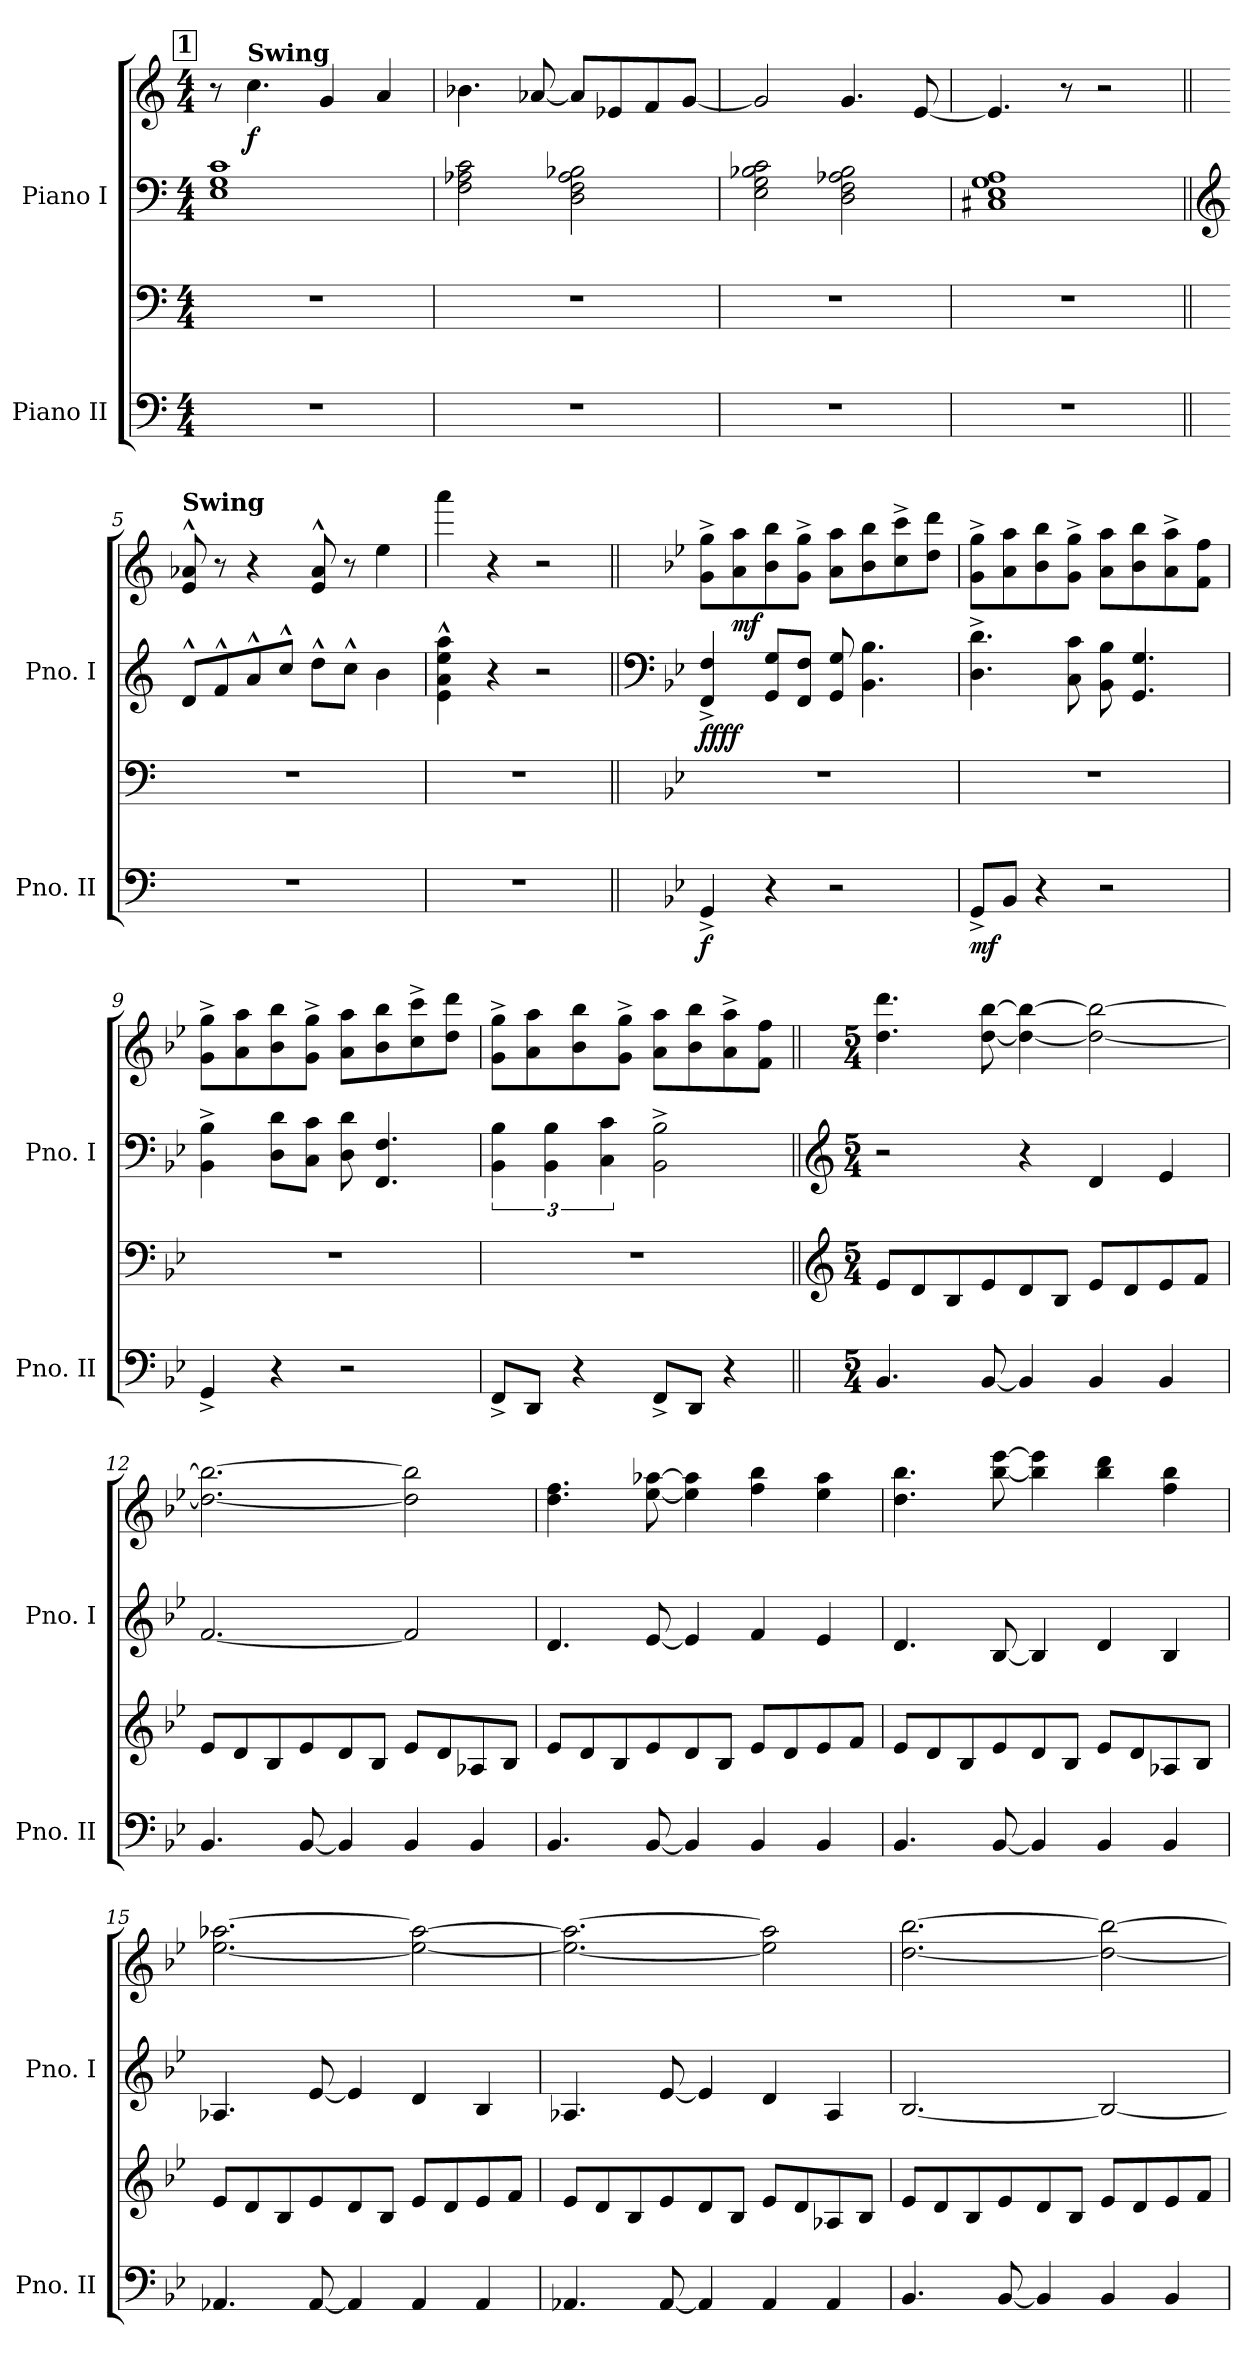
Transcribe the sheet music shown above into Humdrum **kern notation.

**kern	**kern	**dynam	**kern	**kern	**dynam
*part2	*part2	*part2	*part1	*part1	*part1
*staff4	*staff3	*staff3/4	*staff2	*staff1	*staff1/2
*I"Piano II	*	*	*I"Piano I	*	*
*I'Pno. II	*	*	*I'Pno. I	*	*
*clefF4	*clefF4	*	*clefF4	*clefG2	*
*k[]	*k[]	*	*k[]	*k[]	*
*M4/4	*M4/4	*	*M4/4	*M4/4	*
!!LO:REH:place=s1:a:B:fs=14:t=1
=1	=1	=1	=1	=1	=1
1r	1r	.	1E 1G 1c	8r	.
*	*	*	*	*MM224	*
!	!	!	!	!LO:TX:B:t=Swing	!
!	!	!	!	!	!LO:DY:b
.	.	.	.	4.cc\	f
.	.	.	.	4g/	.
.	.	.	.	4a/	.
=2	=2	=2	=2	=2	=2
1r	1r	.	2F\ 2A-X\ 2c\	4.b-X\	.
.	.	.	.	[8a-X/	.
.	.	.	2D\ 2F\ 2A-\ 2B-X\	8a-/L]	.
.	.	.	.	8e-X/	.
.	.	.	.	8f/	.
.	.	.	.	[8g/J	.
=3	=3	=3	=3	=3	=3
1r	1r	.	2E\ 2G\ 2B-X\ 2c\	2g/]	.
.	.	.	2D\ 2F\ 2A-X\ 2B-\	4.g/	.
.	.	.	.	[8e/	.
=4	=4	=4	=4	=4	=4
1r	1r	.	1C#X 1E 1G 1A	4.e/]	.
.	.	.	.	8r	.
.	.	.	.	2r	.
=5||	=5||	=5||	=5||	=5||	=5||
!!LO:REH:place=s1:a:B:fs=14:t=2
*	*	*	*clefG2	*	*
*	*	*	*	*MM120	*
!	!	!	!	!LO:TX:B:t=Swing	!
1r	1r	.	8d^^/L	8e/^^ 8a-X/^^	.
.	.	.	8f^^/	8r	.
.	.	.	8a^^/	4r	.
.	.	.	8cc^^/J	.	.
.	.	.	8dd^^\L	8e/^^ 8a-/^^	.
.	.	.	8cc^^\J	8r	.
.	.	.	4b\	4ee\	.
=6	=6	=6	=6	=6	=6
1r	1r	.	4e\^^ 4a\^^ 4ee\^^ 4aa\^^	4aaa\	.
.	.	.	4r	4r	.
.	.	.	2r	2r	.
=7||	=7||	=7||	=7||	=7||	=7||
!!LO:REH:place=s1:a:B:fs=14:t=3
*	*	*	*clefF4	*	*
*k[b-e-]	*k[b-e-]	*	*k[b-e-]	*k[b-e-]	*
*	*	*	*	*MM152	*
!	!	!LO:DY:b=2	!	!	!LO:DY:b=2
!	!	!	!	!	!LO:DY:n=1:b
4GG^/	1r	f	4FF/^ 4F/^	8g\^ 8gg\^L	fff f
!	!	!	!	!	!LO:DY:n=2:b
.	.	.	.	8a\ 8aa\	mf
4r	.	.	8GG/ 8G/L	8b-\ 8bb-\	.
.	.	.	8FF/ 8F/J	8g\^ 8gg\^J	.
2r	.	.	8GG/ 8G/	8a\ 8aa\L	.
.	.	.	4.BB-\ 4.B-\	8b-\ 8bb-\	.
.	.	.	.	8cc\^ 8ccc\^	.
.	.	.	.	8dd\ 8ddd\J	.
!!LO:LB:g=z
=8	=8	=8	=8	=8	=8
!	!	!LO:DY:b=2	!	!	!
8GG^/L	1r	mf	4.D\^ 4.d\^	8g\^ 8gg\^L	.
8BB-/J	.	.	.	8a\ 8aa\	.
4r	.	.	.	8b-\ 8bb-\	.
.	.	.	8C\ 8c\	8g\^ 8gg\^J	.
2r	.	.	8BB-\ 8B-\	8a\ 8aa\L	.
.	.	.	4.GG/ 4.G/	8b-\ 8bb-\	.
.	.	.	.	8a\^ 8aa\^	.
.	.	.	.	8f\ 8ff\J	.
=9	=9	=9	=9	=9	=9
4GG^/	1r	.	4BB-\^ 4B-\^	8g\^ 8gg\^L	.
.	.	.	.	8a\ 8aa\	.
4r	.	.	8D\ 8d\L	8b-\ 8bb-\	.
.	.	.	8C\ 8c\J	8g\^ 8gg\^J	.
2r	.	.	8D\ 8d\	8a\ 8aa\L	.
.	.	.	4.FF/ 4.F/	8b-\ 8bb-\	.
.	.	.	.	8cc\^ 8ccc\^	.
.	.	.	.	8dd\ 8ddd\J	.
=10	=10	=10	=10	=10	=10
8FF^/L	1r	.	6BB-\ 6B-\	8g\^ 8gg\^L	.
8DD/J	.	.	.	8a\ 8aa\	.
.	.	.	6BB-\ 6B-\	.	.
4r	.	.	.	8b-\ 8bb-\	.
.	.	.	6C\ 6c\	.	.
.	.	.	.	8g\^ 8gg\^J	.
8FF^/L	.	.	2BB-\^ 2B-\^	8a\ 8aa\L	.
8DD/J	.	.	.	8b-\ 8bb-\	.
4r	.	.	.	8a\^ 8aa\^	.
.	.	.	.	8f\Z 8ff\ZJ	.
=11||	=11||	=11||	=11||	=11||	=11||
!!LO:REH:place=s1:a:B:fs=14:t=4
*	*clefG2	*	*clefG2	*	*
*M5/4	*M5/4	*	*M5/4	*M5/4	*
*	*	*	*	*MM160	*
4.BB-/	8e-/L	.	2r	4.dd\ 4.ddd\	.
.	8d/	.	.	.	.
.	8B-/	.	.	.	.
[8BB-/	8e-/	.	.	[8dd\ [8bb-\	.
4BB-/]	8d/	.	4r	4dd\_ 4bb-\_	.
.	8B-/J	.	.	.	.
4BB-/	8e-/L	.	4d/	2dd\_ 2bb-\_	.
.	8d/	.	.	.	.
4BB-/	8e-/	.	4e-/	.	.
.	8f/J	.	.	.	.
=12	=12	=12	=12	=12	=12
4.BB-/	8e-/L	.	[2.f/	2.dd\_ 2.bb-\_	.
.	8d/	.	.	.	.
.	8B-/	.	.	.	.
[8BB-/	8e-/	.	.	.	.
4BB-/]	8d/	.	.	.	.
.	8B-/J	.	.	.	.
4BB-/	8e-/L	.	2f/]	2dd\] 2bb-\]	.
.	8d/	.	.	.	.
4BB-/	8A-X/	.	.	.	.
.	8B-/J	.	.	.	.
!!LO:LB:g=z
=13	=13	=13	=13	=13	=13
4.BB-/	8e-/L	.	4.d/	4.dd\ 4.ff\	.
.	8d/	.	.	.	.
.	8B-/	.	.	.	.
[8BB-/	8e-/	.	[8e-/	[8ee-\ [8aa-X\	.
4BB-/]	8d/	.	4e-/]	4ee-\] 4aa-\]	.
.	8B-/J	.	.	.	.
4BB-/	8e-/L	.	4f/	4ff\ 4bb-\	.
.	8d/	.	.	.	.
4BB-/	8e-/	.	4e-/	4ee-\ 4aa-\	.
.	8f/J	.	.	.	.
=14	=14	=14	=14	=14	=14
4.BB-/	8e-/L	.	4.d/	4.dd\ 4.bb-\	.
.	8d/	.	.	.	.
.	8B-/	.	.	.	.
[8BB-/	8e-/	.	[8B-/	[8bb-\ [8eee-\	.
4BB-/]	8d/	.	4B-/]	4bb-\] 4eee-\]	.
.	8B-/J	.	.	.	.
4BB-/	8e-/L	.	4d/	4bb-\ 4ddd\	.
.	8d/	.	.	.	.
4BB-/	8A-X/	.	4B-/	4ff\ 4bb-\	.
.	8B-/J	.	.	.	.
=15	=15	=15	=15	=15	=15
4.AA-X/	8e-/L	.	4.A-X/	[2.ee-\ [2.aa-X\	.
.	8d/	.	.	.	.
.	8B-/	.	.	.	.
[8AA-/	8e-/	.	[8e-/	.	.
4AA-/]	8d/	.	4e-/]	.	.
.	8B-/J	.	.	.	.
4AA-/	8e-/L	.	4d/	2ee-\_ 2aa-\_	.
.	8d/	.	.	.	.
4AA-/	8e-/	.	4B-/	.	.
.	8f/J	.	.	.	.
=16	=16	=16	=16	=16	=16
4.AA-X/	8e-/L	.	4.A-X/	2.ee-\_ 2.aa-\_	.
.	8d/	.	.	.	.
.	8B-/	.	.	.	.
[8AA-/	8e-/	.	[8e-/	.	.
4AA-/]	8d/	.	4e-/]	.	.
.	8B-/J	.	.	.	.
4AA-/	8e-/L	.	4d/	2ee-\] 2aa-\]	.
.	8d/	.	.	.	.
4AA-/	8A-X/	.	4A-/	.	.
.	8B-/J	.	.	.	.
!!LO:PB:g=z
=17	=17	=17	=17	=17	=17
4.BB-/	8e-/L	.	[2.B-/	[2.dd\ [2.bb-\	.
.	8d/	.	.	.	.
.	8B-/	.	.	.	.
[8BB-/	8e-/	.	.	.	.
4BB-/]	8d/	.	.	.	.
.	8B-/J	.	.	.	.
4BB-/	8e-/L	.	2B-/_	2dd\_ 2bb-\_	.
.	8d/	.	.	.	.
4BB-/	8e-/	.	.	.	.
.	8f/J	.	.	.	.
=	=	=	=	=	=
*-	*-	*-	*-	*-	*-
